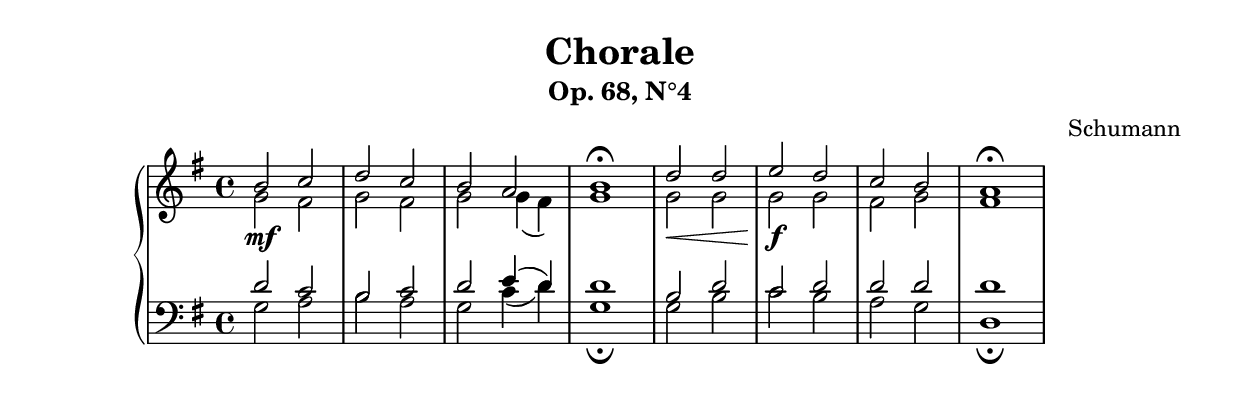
\version "2.12.0"

\header {
  title = "Chorale"
  subtitle = "Op. 68, N°4"
  composer = "Schumann"
}

\new PianoStaff <<
  \new Staff {
    \key g \major
    \relative c'' {
      <<
        { 
          b2\mf c
          d c
          b a
          b1\fermata
          d2\< d
          e\f d
          c b
          a1\fermata
        }
        \\
        { 
          g2 fis
          g fis
          g g4( fis)
          g1
          g2 g
          g g
          fis g
          fis1
        }
      >>
    }
  }
  \new Staff  {
    \key g \major
    \clef bass
    \relative c'{
      <<
        { 
          d2 c
          b c
          d e4( d)
          d1
          b2 d
          c d
          d d
          d1
        }
        \\
        { 
          g,2 a
          b a
          g c4( d)
          g,1\fermata
          g2 b
          c b
          a g
          d1\fermata
        }
      >>
    }
  }
>>
